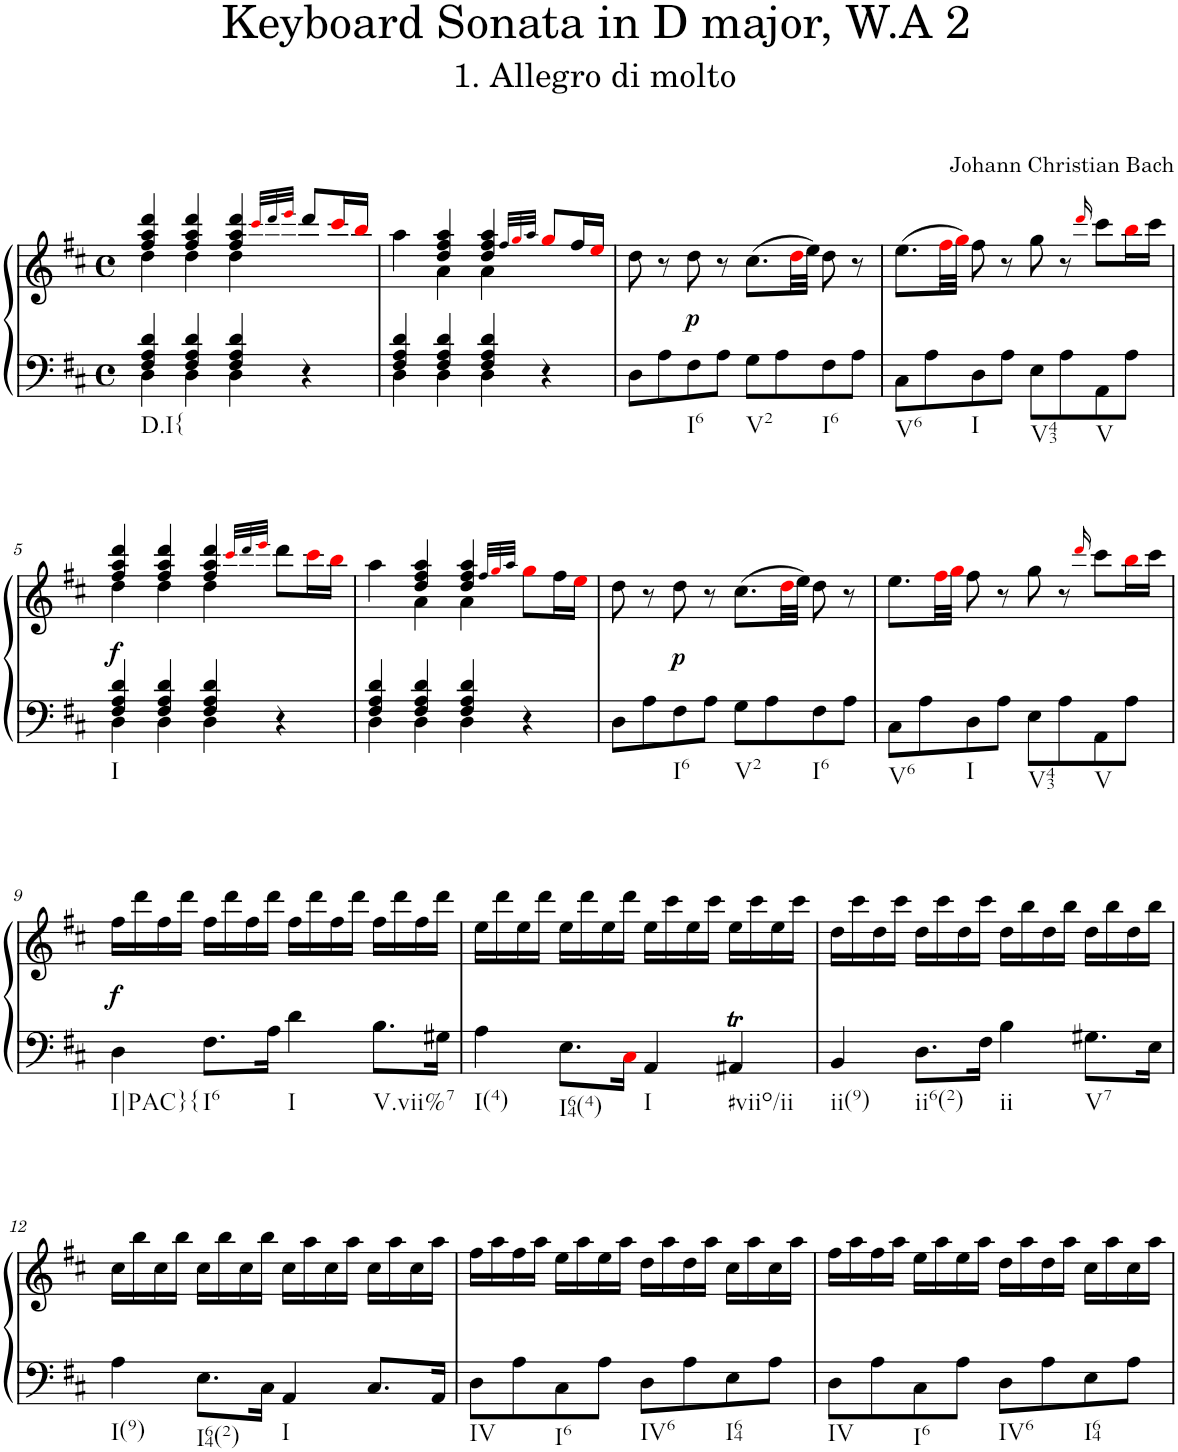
**kern	**kern	**dynam
*part1	*part1	*part1
*staff2	*staff1	*staff1/2
*I"Piano	*	*
*I'Pno.	*	*
*clefF4	*clefG2	*
*k[f#c#]	*k[f#c#]	*
*M4/4	*M4/4	*
*met(c)	*met(c)	*
=1	=1	=1
*^	*^	*
!LO:TX:b:t=D.I{	!	!	!	!
4F#/ 4A/ 4d/	4D\	4ff#/ 4aa/ 4ddd/	4dd\	.
4F#/ 4A/ 4d/	4D\	4ff#/ 4aa/ 4ddd/	4dd\	.
4F#/ 4A/ 4d/	4D\	4ff#/ 4aa/ 4ddd/	4dd\	.
.	.	32qccc#i/LLL	.	.
.	.	32qddd/	.	.
.	.	32qeeei/JJJ	.	.
4r	4ryy	8ddd/L	4ryy	.
.	.	16ccc#i/L	.	.
.	.	16bbi/JJ	.	.
=2	=2	=2	=2	=2
4F#/ 4A/ 4d/	4D\	4aa\	4ryy	.
4F#/ 4A/ 4d/	4D\	4dd/ 4ff#/ 4aa/	4a\	.
4F#/ 4A/ 4d/	4D\	4dd/ 4ff#/ 4aa/	4a\	.
.	.	32qff#/LLL	.	.
.	.	32qggi/	.	.
.	.	32qaa/JJJ	.	.
4r	4ryy	8ggi/L	4ryy	.
.	.	16ff#/L	.	.
.	.	16eei/JJ	.	.
*v	*v	*	*	*
*	*v	*v	*
=3	=3	=3
8D\L	8dd\	.
8A\	8r	.
!LO:TX:b:t=I6	!	!
!	!	!LO:DY:b
8F#\	8dd\	p
8A\J	8r	.
!LO:TX:b:t=V2	!	!
8G\L	(8.cc#\L	.
8A\	.	.
.	32ddi\LL	.
.	32ee\JJJ)	.
!LO:TX:b:t=I6	!	!
8F#\	8dd\	.
8A\J	8r	.
=4	=4	=4
!LO:TX:b:t=V6	!	!
8C#\L	(8.ee\L	.
8A\	.	.
.	32ff#i\LL	.
.	32ggi\JJJ)	.
!LO:TX:b:t=I	!	!
8D\	8ff#\	.
8A\J	8r	.
!LO:TX:b:t=V43	!	!
8E\L	8gg\	.
8A\	8r	.
.	16qdddi/	.
!LO:TX:b:t=V	!	!
8AA\	8ccc#\L	.
8A\J	16bbi\L	.
.	16ccc#\JJ	.
!!LO:LB:g=z
=5	=5	=5
*^	*^	*
!LO:TX:b:t=I	!	!	!	!
!	!	!	!	!LO:DY:b
4F#/ 4A/ 4d/	4D\	4ff#/ 4aa/ 4ddd/	4dd\	f
4F#/ 4A/ 4d/	4D\	4ff#/ 4aa/ 4ddd/	4dd\	.
4F#/ 4A/ 4d/	4D\	4ff#/ 4aa/ 4ddd/	4dd\	.
.	.	32qccc#i/LLL	.	.
.	.	32qddd/	.	.
.	.	32qeeei/JJJ	.	.
4r	4ryy	8ddd\L	4ryy	.
.	.	16ccc#i\L	.	.
.	.	16bbi\JJ	.	.
=6	=6	=6	=6	=6
4F#/ 4A/ 4d/	4D\	4aa\	4ryy	.
4F#/ 4A/ 4d/	4D\	4dd/ 4ff#/ 4aa/	4a\	.
4F#/ 4A/ 4d/	4D\	4dd/ 4ff#/ 4aa/	4a\	.
.	.	32qff#/LLL	.	.
.	.	32qggi/	.	.
.	.	32qaa/JJJ	.	.
4r	4ryy	8ggi\L	4ryy	.
.	.	16ff#\L	.	.
.	.	16eei\JJ	.	.
*v	*v	*	*	*
*	*v	*v	*
=7	=7	=7
8D\L	8dd\	.
8A\	8r	.
!LO:TX:b:t=I6	!	!
!	!	!LO:DY:b
8F#\	8dd\	p
8A\J	8r	.
!LO:TX:b:t=V2	!	!
8G\L	(8.cc#\L	.
8A\	.	.
.	32ddi\LL	.
.	32ee\JJJ)	.
!LO:TX:b:t=I6	!	!
8F#\	8dd\	.
8A\J	8r	.
=8	=8	=8
!LO:TX:b:t=V6	!	!
8C#\L	8.ee\L	.
8A\	.	.
.	32ff#i\LL	.
.	32ggi\JJJ	.
!LO:TX:b:t=I	!	!
8D\	8ff#\	.
8A\J	8r	.
!LO:TX:b:t=V43	!	!
8E\L	8gg\	.
8A\	8r	.
.	16qdddi/	.
!LO:TX:b:t=V	!	!
8AA\	8ccc#\L	.
8A\J	16bbi\L	.
.	16ccc#\JJ	.
!!LO:LB:g=z
=9	=9	=9
!LO:TX:b:t=I|PAC}{	!	!
!	!	!LO:DY:b
4D\	16ff#\LL	f
.	16ddd\	.
.	16ff#\	.
.	16ddd\JJ	.
!LO:TX:b:t=I6	!	!
8.F#\L	16ff#\LL	.
.	16ddd\	.
.	16ff#\	.
16A\Jk	16ddd\JJ	.
!LO:TX:b:t=I	!	!
4d\	16ff#\LL	.
.	16ddd\	.
.	16ff#\	.
.	16ddd\JJ	.
!LO:TX:b:t=V.vii%7	!	!
8.B\L	16ff#\LL	.
.	16ddd\	.
.	16ff#\	.
16G#X\Jk	16ddd\JJ	.
=10	=10	=10
!LO:TX:b:t=I(4)	!	!
4A\	16ee\LL	.
.	16ddd\	.
.	16ee\	.
.	16ddd\JJ	.
!LO:TX:b:t=I64(4)	!	!
8.E\L	16ee\LL	.
.	16ddd\	.
.	16ee\	.
16C#i\Jk	16ddd\JJ	.
!LO:TX:b:t=I	!	!
4AA/	16ee\LL	.
.	16ccc#\	.
.	16ee\	.
.	16ccc#\JJ	.
!LO:TX:b:t=#viio/ii	!	!
4AA#Xt/	16ee\LL	.
.	16ccc#\	.
.	16ee\	.
.	16ccc#\JJ	.
=11	=11	=11
!LO:TX:b:t=ii(9)	!	!
4BB/	16dd\LL	.
.	16ccc#\	.
.	16dd\	.
.	16ccc#\JJ	.
!LO:TX:b:t=ii6(2)	!	!
8.D\L	16dd\LL	.
.	16ccc#\	.
.	16dd\	.
16F#\Jk	16ccc#\JJ	.
!LO:TX:b:t=ii	!	!
4B\	16dd\LL	.
.	16bb\	.
.	16dd\	.
.	16bb\JJ	.
!LO:TX:b:t=V7	!	!
8.G#X\L	16dd\LL	.
.	16bb\	.
.	16dd\	.
16E\Jk	16bb\JJ	.
!!LO:LB:g=z
=12	=12	=12
!LO:TX:b:t=I(9)	!	!
4A\	16cc#\LL	.
.	16bb\	.
.	16cc#\	.
.	16bb\JJ	.
!LO:TX:b:t=I64(2)	!	!
8.E\L	16cc#\LL	.
.	16bb\	.
.	16cc#\	.
16C#\Jk	16bb\JJ	.
!LO:TX:b:t=I	!	!
4AA/	16cc#\LL	.
.	16aa\	.
.	16cc#\	.
.	16aa\JJ	.
8.C#/L	16cc#\LL	.
.	16aa\	.
.	16cc#\	.
16AA/Jk	16aa\JJ	.
=13	=13	=13
!LO:TX:b:t=IV	!	!
8D\L	16ff#\LL	.
.	16aa\	.
8A\	16ff#\	.
.	16aa\JJ	.
!LO:TX:b:t=I6	!	!
8C#\	16ee\LL	.
.	16aa\	.
8A\J	16ee\	.
.	16aa\JJ	.
!LO:TX:b:t=IV6	!	!
8D\L	16dd\LL	.
.	16aa\	.
8A\	16dd\	.
.	16aa\JJ	.
!LO:TX:b:t=I64	!	!
8E\	16cc#\LL	.
.	16aa\	.
8A\J	16cc#\	.
.	16aa\JJ	.
=14	=14	=14
!LO:TX:b:t=IV	!	!
8D\L	16ff#\LL	.
.	16aa\	.
8A\	16ff#\	.
.	16aa\JJ	.
!LO:TX:b:t=I6	!	!
8C#\	16ee\LL	.
.	16aa\	.
8A\J	16ee\	.
.	16aa\JJ	.
!LO:TX:b:t=IV6	!	!
8D\L	16dd\LL	.
.	16aa\	.
8A\	16dd\	.
.	16aa\JJ	.
!LO:TX:b:t=I64	!	!
8E\	16cc#\LL	.
.	16aa\	.
8A\J	16cc#\	.
.	16aa\JJ	.
=	=	=
*-	*-	*-
